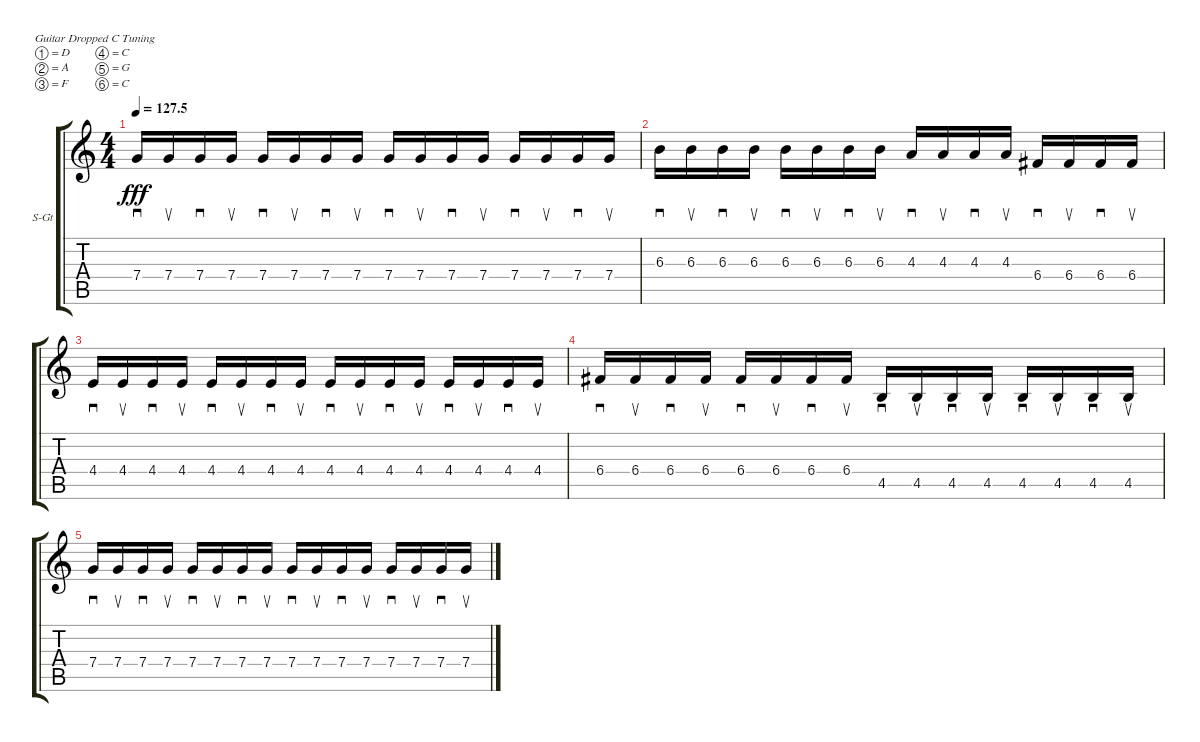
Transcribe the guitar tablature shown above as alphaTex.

\defaultSystemsLayout 4
\bracketExtendMode groupsimilarinstruments
\firstSystemTrackNameOrientation horizontal
\otherSystemsTrackNameOrientation horizontal
\track ("Steel Guitar" "S-Gt") {instrument acousticguitarsteel}
\staff {score tabs}
\tuning (D4 A3 F3 C3 G2 C2)
\ts (4 4)
\tempo
127.5
\accidentals auto
\clef g2
\ottava regular
\simile none
\ks c
7.4.16{sd dy fff} 7.4.16{su} 7.4.16{sd} 7.4.16{su} 7.4.16{sd} 7.4.16{su} 7.4.16{sd} 7.4.16{su} 7.4.16{sd} 7.4.16{su} 7.4.16{sd} 7.4.16{su} 7.4.16{sd} 7.4.16{su} 7.4.16{sd} 7.4.16{su} |
6.3.16{sd} 6.3.16{su} 6.3.16{sd} 6.3.16{su} 6.3.16{sd} 6.3.16{su} 6.3.16{sd} 6.3.16{su} 4.3.16{sd} 4.3.16{su} 4.3.16{sd} 4.3.16{su} 6.4.16{sd} 6.4.16{su} 6.4.16{sd} 6.4.16{su} |
4.4.16{sd} 4.4.16{su} 4.4.16{sd} 4.4.16{su} 4.4.16{sd} 4.4.16{su} 4.4.16{sd} 4.4.16{su} 4.4.16{sd} 4.4.16{su} 4.4.16{sd} 4.4.16{su} 4.4.16{sd} 4.4.16{su} 4.4.16{sd} 4.4.16{su} |
6.4.16{sd} 6.4.16{su} 6.4.16{sd} 6.4.16{su} 6.4.16{sd} 6.4.16{su} 6.4.16{sd} 6.4.16{su} 4.5.16{sd} 4.5.16{su} 4.5.16{sd} 4.5.16{su} 4.5.16{sd} 4.5.16{su} 4.5.16{sd} 4.5.16{su} |
7.4.16{sd} 7.4.16{su} 7.4.16{sd} 7.4.16{su} 7.4.16{sd} 7.4.16{su} 7.4.16{sd} 7.4.16{su} 7.4.16{sd} 7.4.16{su} 7.4.16{sd} 7.4.16{su} 7.4.16{sd} 7.4.16{su} 7.4.16{sd} 7.4.16{su}
